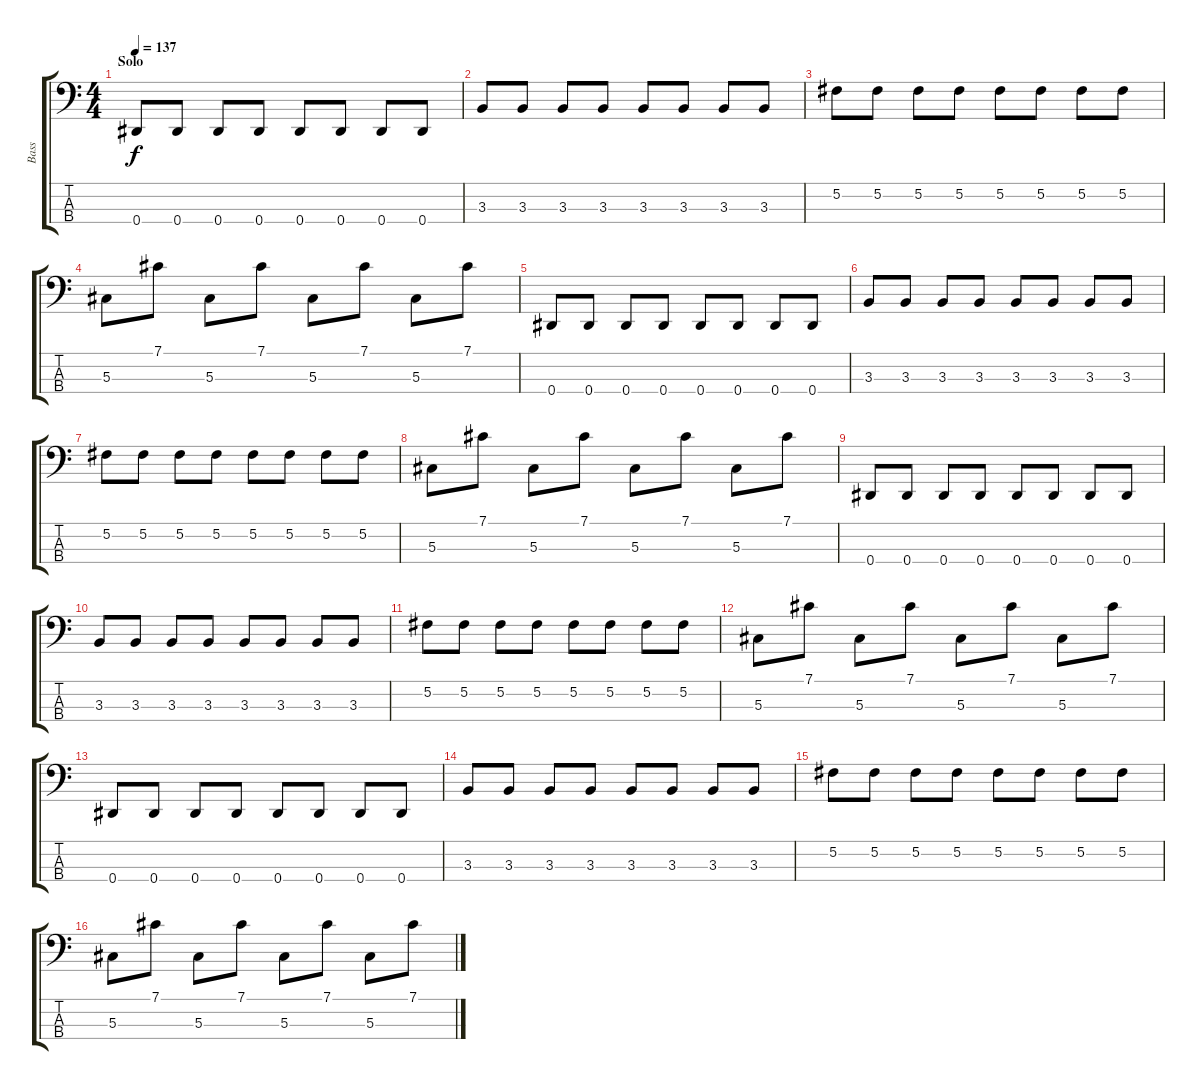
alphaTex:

\track ("Bass" "Bass") {instrument electricbassfinger}
\staff {score tabs}
\tuning (Gb2 Db2 Ab1 Eb1) {hide}
\ts (4 4)
\section ("" "Solo")
\tempo 137
\clef f4
\ks c
0.4.8{dy f} 0.4.8 0.4.8 0.4.8 0.4.8 0.4.8 0.4.8 0.4.8 |
3.3.8 3.3.8 3.3.8 3.3.8 3.3.8 3.3.8 3.3.8 3.3.8 |
5.2.8 5.2.8 5.2.8 5.2.8 5.2.8 5.2.8 5.2.8 5.2.8 |
5.3.8 7.1.8 5.3.8 7.1.8 5.3.8 7.1.8 5.3.8 7.1.8 |
0.4.8 0.4.8 0.4.8 0.4.8 0.4.8 0.4.8 0.4.8 0.4.8 |
3.3.8 3.3.8 3.3.8 3.3.8 3.3.8 3.3.8 3.3.8 3.3.8 |
5.2.8 5.2.8 5.2.8 5.2.8 5.2.8 5.2.8 5.2.8 5.2.8 |
5.3.8 7.1.8 5.3.8 7.1.8 5.3.8 7.1.8 5.3.8 7.1.8 |
0.4.8 0.4.8 0.4.8 0.4.8 0.4.8 0.4.8 0.4.8 0.4.8 |
3.3.8 3.3.8 3.3.8 3.3.8 3.3.8 3.3.8 3.3.8 3.3.8 |
5.2.8 5.2.8 5.2.8 5.2.8 5.2.8 5.2.8 5.2.8 5.2.8 |
5.3.8 7.1.8 5.3.8 7.1.8 5.3.8 7.1.8 5.3.8 7.1.8 |
0.4.8 0.4.8 0.4.8 0.4.8 0.4.8 0.4.8 0.4.8 0.4.8 |
3.3.8 3.3.8 3.3.8 3.3.8 3.3.8 3.3.8 3.3.8 3.3.8 |
5.2.8 5.2.8 5.2.8 5.2.8 5.2.8 5.2.8 5.2.8 5.2.8 |
5.3.8 7.1.8 5.3.8 7.1.8 5.3.8 7.1.8 5.3.8 7.1.8
